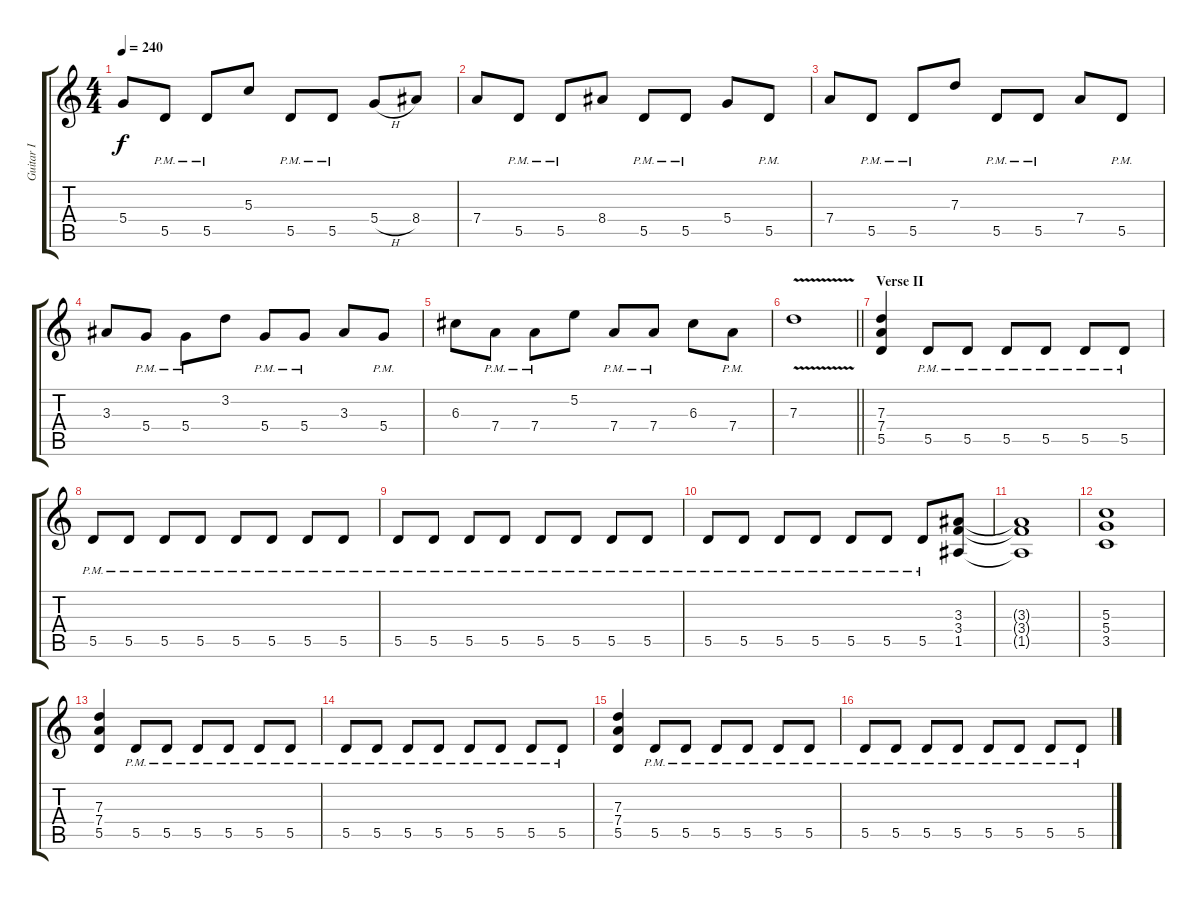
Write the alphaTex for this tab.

\track ("Guitar I" "Guitar I") {instrument overdrivenguitar}
\staff {score tabs}
\tuning (E4 B3 G3 D3 A2 E2) {hide}
\ts (4 4)
\tempo 240
\clef g2
\ks c
5.4.8{dy f} 5.5{pm}.8 5.5{pm}.8 5.3.8 5.5{pm}.8 5.5{pm}.8 5.4{h}.8 8.4.8 |
7.4.8 5.5{pm}.8 5.5{pm}.8 8.4.8 5.5{pm}.8 5.5{pm}.8 5.4.8 5.5{pm}.8 |
7.4.8 5.5{pm}.8 5.5{pm}.8 7.3.8 5.5{pm}.8 5.5{pm}.8 7.4.8 5.5{pm}.8 |
3.3.8 5.4{pm}.8 5.4{pm}.8 3.2.8 5.4{pm}.8 5.4{pm}.8 3.3.8 5.4{pm}.8 |
6.3.8 7.4{pm}.8 7.4{pm}.8 5.2.8 7.4{pm}.8 7.4{pm}.8 6.3.8 7.4{pm}.8 |
\barLineRight lightlight
7.3{v}.1 |
\section ("" "Verse II")
(7.3 7.4 5.5).4 5.5{pm}.8 5.5{pm}.8 5.5{pm}.8 5.5{pm}.8 5.5{pm}.8 5.5{pm}.8 |
5.5{pm}.8 5.5{pm}.8 5.5{pm}.8 5.5{pm}.8 5.5{pm}.8 5.5{pm}.8 5.5{pm}.8 5.5{pm}.8 |
5.5{pm}.8 5.5{pm}.8 5.5{pm}.8 5.5{pm}.8 5.5{pm}.8 5.5{pm}.8 5.5{pm}.8 5.5{pm}.8 |
5.5{pm}.8 5.5{pm}.8 5.5{pm}.8 5.5{pm}.8 5.5{pm}.8 5.5{pm}.8 5.5{pm}.8 (3.3 3.4 1.5).8 |
(3.3{t} 3.4{t} 1.5{t}).1 |
(5.3 5.4 3.5).1 |
(7.3 7.4 5.5).4 5.5{pm}.8 5.5{pm}.8 5.5{pm}.8 5.5{pm}.8 5.5{pm}.8 5.5{pm}.8 |
5.5{pm}.8 5.5{pm}.8 5.5{pm}.8 5.5{pm}.8 5.5{pm}.8 5.5{pm}.8 5.5{pm}.8 5.5{pm}.8 |
(7.3 7.4 5.5).4 5.5{pm}.8 5.5{pm}.8 5.5{pm}.8 5.5{pm}.8 5.5{pm}.8 5.5{pm}.8 |
5.5{pm}.8 5.5{pm}.8 5.5{pm}.8 5.5{pm}.8 5.5{pm}.8 5.5{pm}.8 5.5{pm}.8 5.5{pm}.8
